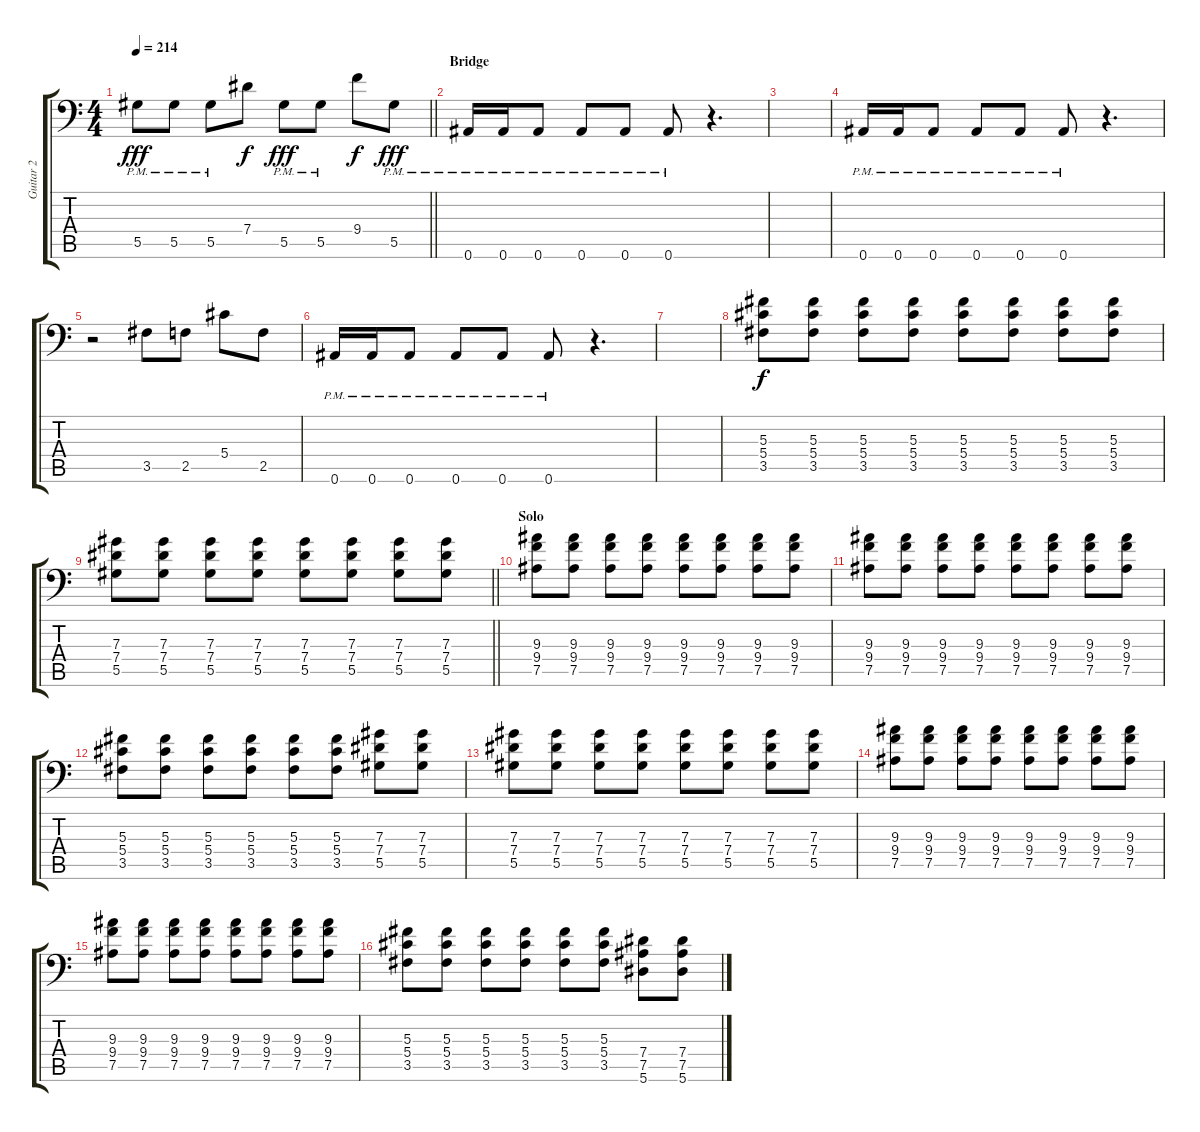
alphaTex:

\track ("Guitar 2" "Guitar 2") {instrument distortionguitar}
\staff {score tabs}
\tuning (Bb3 F3 Db3 Ab2 Eb2 Bb1) {hide}
\ts (4 4)
\tempo 214
\clef f4
\barLineRight lightlight
\ks c
5.5{pm}.8{dy fff} 5.5{pm}.8 5.5{pm}.8 7.4.8{dy f} 5.5{pm}.8{dy fff} 5.5{pm}.8 9.4.8{dy f} 5.5{pm}.8{dy fff} |
\section ("" "Bridge")
0.6{pm}.16 0.6{pm}.16 0.6{pm}.8 0.6{pm}.8 0.6{pm}.8 0.6{pm}.8 r.4{d} |
|
0.6{pm}.16 0.6{pm}.16 0.6{pm}.8 0.6{pm}.8 0.6{pm}.8 0.6{pm}.8 r.4{d} |
r.2 3.5.8 2.5.8 5.4.8 2.5.8 |
0.6{pm}.16 0.6{pm}.16 0.6{pm}.8 0.6{pm}.8 0.6{pm}.8 0.6{pm}.8 r.4{d} |
|
(5.3 5.4 3.5).8{dy f} (5.3 5.4 3.5).8 (5.3 5.4 3.5).8 (5.3 5.4 3.5).8 (5.3 5.4 3.5).8 (5.3 5.4 3.5).8 (5.3 5.4 3.5).8 (5.3 5.4 3.5).8 |
\barLineRight lightlight
(7.3 7.4 5.5).8 (7.3 7.4 5.5).8 (7.3 7.4 5.5).8 (7.3 7.4 5.5).8 (7.3 7.4 5.5).8 (7.3 7.4 5.5).8 (7.3 7.4 5.5).8 (7.3 7.4 5.5).8 |
\section ("" "Solo")
(9.3 9.4 7.5).8{balance 8} (9.3 9.4 7.5).8 (9.3 9.4 7.5).8 (9.3 9.4 7.5).8 (9.3 9.4 7.5).8 (9.3 9.4 7.5).8 (9.3 9.4 7.5).8 (9.3 9.4 7.5).8 |
(9.3 9.4 7.5).8 (9.3 9.4 7.5).8 (9.3 9.4 7.5).8 (9.3 9.4 7.5).8 (9.3 9.4 7.5).8 (9.3 9.4 7.5).8 (9.3 9.4 7.5).8 (9.3 9.4 7.5).8 |
(5.3 5.4 3.5).8 (5.3 5.4 3.5).8 (5.3 5.4 3.5).8 (5.3 5.4 3.5).8 (5.3 5.4 3.5).8 (5.3 5.4 3.5).8 (7.3 7.4 5.5).8 (7.3 7.4 5.5).8 |
(7.3 7.4 5.5).8 (7.3 7.4 5.5).8 (7.3 7.4 5.5).8 (7.3 7.4 5.5).8 (7.3 7.4 5.5).8 (7.3 7.4 5.5).8 (7.3 7.4 5.5).8 (7.3 7.4 5.5).8 |
(9.3 9.4 7.5).8 (9.3 9.4 7.5).8 (9.3 9.4 7.5).8 (9.3 9.4 7.5).8 (9.3 9.4 7.5).8 (9.3 9.4 7.5).8 (9.3 9.4 7.5).8 (9.3 9.4 7.5).8 |
(9.3 9.4 7.5).8 (9.3 9.4 7.5).8 (9.3 9.4 7.5).8 (9.3 9.4 7.5).8 (9.3 9.4 7.5).8 (9.3 9.4 7.5).8 (9.3 9.4 7.5).8 (9.3 9.4 7.5).8 |
(5.3 5.4 3.5).8 (5.3 5.4 3.5).8 (5.3 5.4 3.5).8 (5.3 5.4 3.5).8 (5.3 5.4 3.5).8 (5.3 5.4 3.5).8 (7.4 7.5 5.6).8 (7.4 7.5 5.6).8
